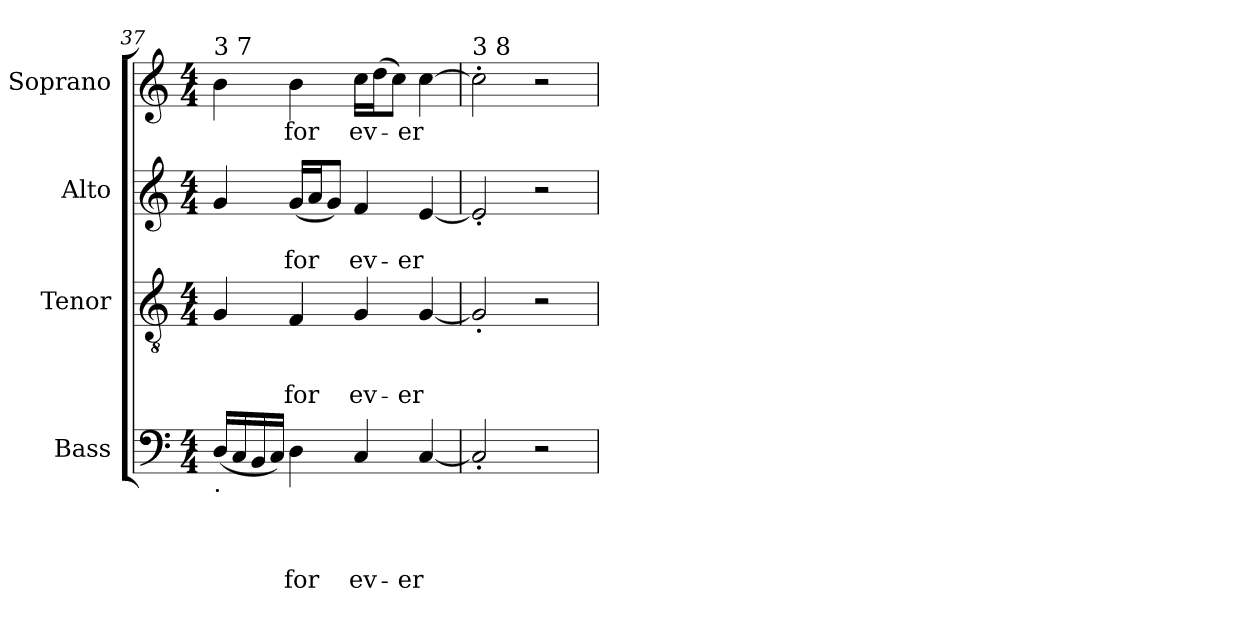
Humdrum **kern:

**kern	**text	**text	**text	**text	**kern	**text	**text	**text	**kern	**text	**text	**kern	**text
*part4	*part4	*part4	*part4	*part4	*part3	*part3	*part3	*part3	*part2	*part2	*part2	*part1	*part1
*staff4	*staff4	*staff4	*staff4	*staff4	*staff3	*staff3	*staff3	*staff3	*staff2	*staff2	*staff2	*staff1	*staff1
*I"Bass	*	*	*	*	*I"Tenor	*	*	*	*I"Alto	*	*	*I"Soprano	*
*I'Bass	*	*	*	*	*I'Tenor	*	*	*	*I'Alto	*	*	*I'Soprano	*
!!LO:LB:g=z
*clefF4	*	*	*	*	*clefGv2	*	*	*	*clefG2	*	*	*clefG2	*
*k[]	*	*	*	*	*k[]	*	*	*	*k[]	*	*	*k[]	*
*C:	*	*	*	*	*C:	*	*	*	*C:	*	*	*C:	*
*M4/4	*	*	*	*	*M4/4	*	*	*	*M4/4	*	*	*M4/4	*
=37	=37	=37	=37	=37	=37	=37	=37	=37	=37	=37	=37	=37	=37
!	!	!	!	!	!	!	!	!	!	!	!	!LO:TX:a:t=3 7	!
!LO:TX:b:t=.	!	!	!	!	!	!	!	!	!	!	!	!	!
(<16D/LL	.	.	.	.	4G/	.	.	.	4g/	.	.	4b\	.
16C/	.	.	.	.	.	.	.	.	.	.	.	.	.
16BB/	.	.	.	.	.	.	.	.	.	.	.	.	.
16C/JJ)	.	.	.	.	.	.	.	.	.	.	.	.	.
!	!	!	!	!LO:LY:b	!	!	!	!LO:LY:b	!	!	!LO:LY:b	!	!LO:LY:b
4D\	.	.	.	for	4F/	.	.	for	(<16g/LL	.	for	4b\	for
.	.	.	.	.	.	.	.	.	16a/J	.	.	.	.
.	.	.	.	.	.	.	.	.	8g/J)	.	.	.	.
!	!	!	!	!LO:LY:b	!	!	!	!LO:LY:b	!	!	!LO:LY:b	!	!LO:LY:b
4C/	.	.	.	ev-	4G/	.	.	ev-	4f/	.	ev-	16cc\LL	ev-
.	.	.	.	.	.	.	.	.	.	.	.	(>16dd\J	.
.	.	.	.	.	.	.	.	.	.	.	.	8cc\J)	.
!	!	!	!	!LO:LY:b	!	!	!	!LO:LY:b:rj	!	!	!LO:LY:b	!	!LO:LY:b
[<4C/	.	.	.	-er	[<4G/	.	.	-er	[<4e/	.	-er	[>4cc\	-er
=38	=38	=38	=38	=38	=38	=38	=38	=38	=38	=38	=38	=38	=38
!	!	!	!	!	!	!	!	!	!	!	!	!LO:TX:a:t=3 8	!
2C'</]	.	.	.	.	2G'</]	.	.	.	2e'</]	.	.	2cc'>\]	.
2r	.	.	.	.	2r	.	.	.	2r	.	.	2r	.
=	=	=	=	=	=	=	=	=	=	=	=	=	=
*-	*-	*-	*-	*-	*-	*-	*-	*-	*-	*-	*-	*-	*-
